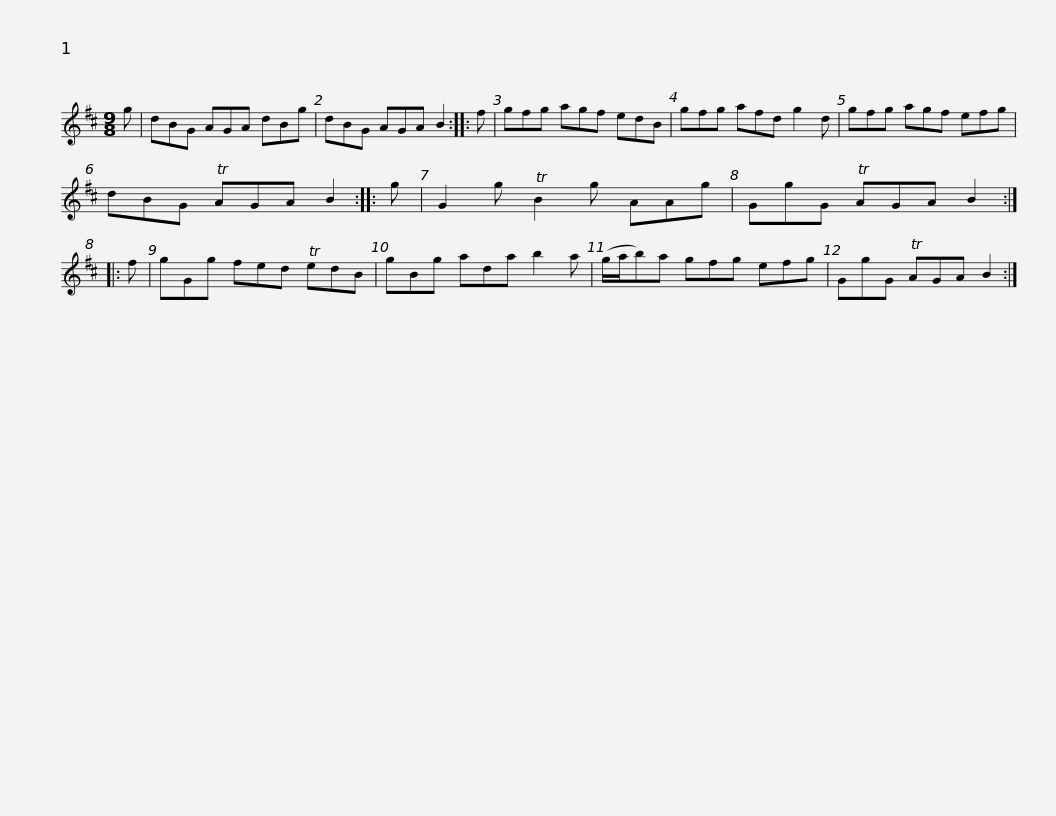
X:1
L:1/8
M:9/8
I:linebreak $
K:D
V:1 treble
V:1
 g | dBG AGA dBg | dBG AGA B2 :: f | gfg agf edB | %5
 gfg afd g2 d |$ gfg agf efg | dBG TAGA B2 :: g | G2 g TB2 g AAg | %10
 GgG TAGA B2 :: f | gGg fed TedB |$ gBg ada b2 a | (g/a/b)a gfg efg | %15
 GgG TAGA B2 :| %16
